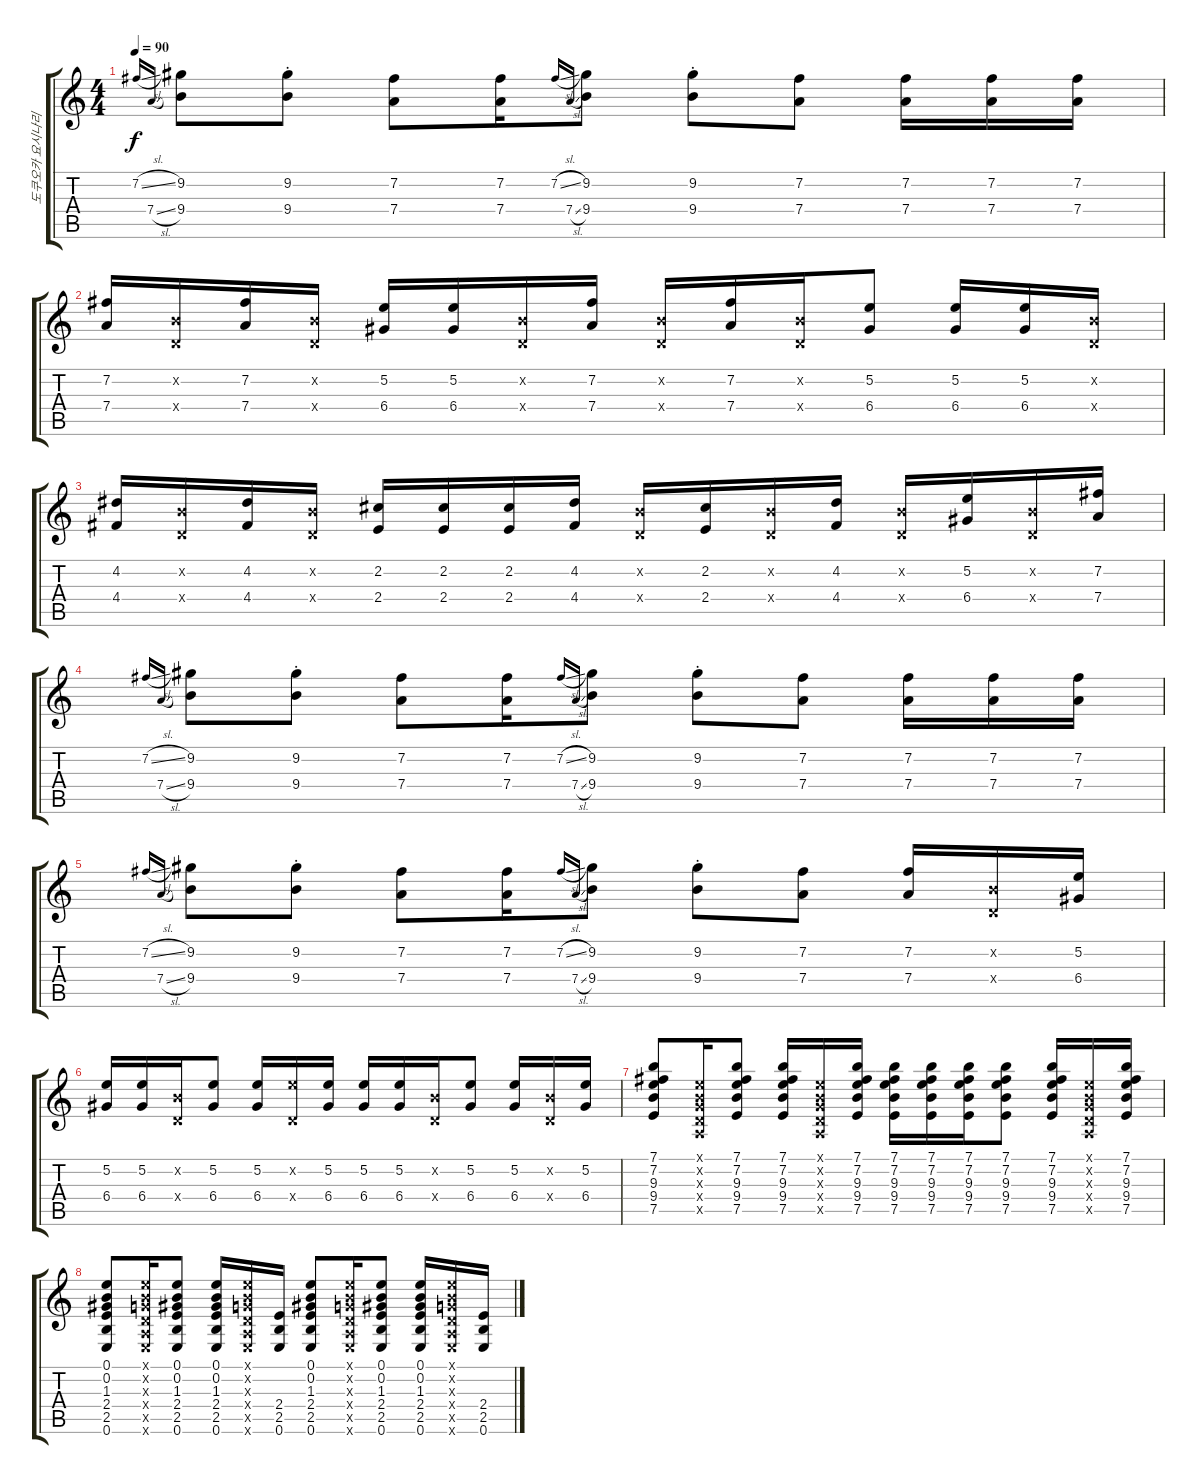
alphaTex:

\track ("도쿠오카 요시나리" "도쿠오카 요시나리") {instrument acousticguitarsteel}
\staff {score tabs}
\tuning (E4 B3 G3 D3 A2 E2) {hide}
\ts (4 4)
\tempo 90
\clef g2
\ks c
7.2{sl}.16{gr onbeat dy f} 7.4{sl}.16{gr onbeat} (9.2 9.4).8 (9.2{st} 9.4{st}).8 (7.2 7.4).8 (7.2 7.4).16 7.2{sl}.16{gr onbeat} 7.4{sl}.16{gr onbeat} (9.2 9.4).8 (9.2{st} 9.4{st}).8 (7.2 7.4).8 (7.2 7.4).16 (7.2 7.4).16 (7.2 7.4).16 |
(7.2 7.4).16 (0.2{x} 0.4{x}).16 (7.2 7.4).16 (0.2{x} 0.4{x}).16 (5.2 6.4).16 (5.2 6.4).16 (0.2{x} 0.4{x}).16 (7.2 7.4).16 (0.2{x} 0.4{x}).16 (7.2 7.4).16 (0.2{x} 0.4{x}).16 (5.2 6.4).8 (5.2 6.4).16 (5.2 6.4).16 (0.2{x} 0.4{x}).16 |
(4.2 4.4).16 (0.2{x} 0.4{x}).16 (4.2 4.4).16 (0.2{x} 0.4{x}).16 (2.2 2.4).16 (2.2 2.4).16 (2.2 2.4).16 (4.2 4.4).16 (0.2{x} 0.4{x}).16 (2.2 2.4).16 (0.2{x} 0.4{x}).16 (4.2 4.4).16 (0.2{x} 0.4{x}).16 (5.2 6.4).16 (0.2{x} 0.4{x}).16 (7.2 7.4).16 |
7.2{sl}.16{gr onbeat} 7.4{sl}.16{gr onbeat} (9.2 9.4).8 (9.2{st} 9.4{st}).8 (7.2 7.4).8 (7.2 7.4).16 7.2{sl}.16{gr onbeat} 7.4{sl}.16{gr onbeat} (9.2 9.4).8 (9.2{st} 9.4{st}).8 (7.2 7.4).8 (7.2 7.4).16 (7.2 7.4).16 (7.2 7.4).16 |
7.2{sl}.16{gr onbeat} 7.4{sl}.16{gr onbeat} (9.2 9.4).8 (9.2{st} 9.4{st}).8 (7.2 7.4).8 (7.2 7.4).16 7.2{sl}.16{gr onbeat} 7.4{sl}.16{gr onbeat} (9.2 9.4).8 (9.2{st} 9.4{st}).8 (7.2 7.4).8 (7.2 7.4).16 (0.2{x} 0.4{x}).16 (5.2 6.4).16 |
(5.2 6.4).16 (5.2 6.4).16 (0.2{x} 0.4{x}).16 (5.2 6.4).8 (5.2 6.4).16 (5.2{x} 0.4{x}).16 (5.2 6.4).16 (5.2 6.4).16 (5.2 6.4).16 (0.2{x} 0.4{x}).16 (5.2 6.4).8 (5.2 6.4).16 (0.2{x} 0.4{x}).16 (5.2 6.4).16 |
(7.1 7.2 9.3 9.4 7.5).8 (0.1{x} 0.2{x} 0.3{x} 0.4{x} 0.5{x}).16 (7.1 7.2 9.3 9.4 7.5).8 (7.1 7.2 9.3 9.4 7.5).16 (0.1{x} 0.2{x} 0.3{x} 0.4{x} 0.5{x}).16 (7.1 7.2 9.3 9.4 7.5).16 (7.1 7.2 9.3 9.4 7.5).16 (7.1 7.2 9.3 9.4 7.5).16 (7.1 7.2 9.3 9.4 7.5).16 (7.1 7.2 9.3 9.4 7.5).8 (7.1 7.2 9.3 9.4 7.5).16 (0.1{x} 0.2{x} 0.3{x} 0.4{x} 0.5{x}).16 (7.1 7.2 9.3 9.4 7.5).16 |
(0.1 0.2 1.3 2.4 2.5 0.6).8 (0.1{x} 0.2{x} 0.3{x} 0.4{x} 0.5{x} 0.6{x}).16 (0.1 0.2 1.3 2.4 2.5 0.6).8 (0.1 0.2 1.3 2.4 2.5 0.6).16 (0.1{x} 0.2{x} 0.3{x} 0.4{x} 0.5{x} 0.6{x}).16 (2.4 2.5 0.6).16 (0.1 0.2 1.3 2.4 2.5 0.6).8 (0.1{x} 0.2{x} 0.3{x} 0.4{x} 0.5{x} 0.6{x}).16 (0.1 0.2 1.3 2.4 2.5 0.6).8 (0.1 0.2 1.3 2.4 2.5 0.6).16 (0.1{x} 0.2{x} 0.3{x} 0.4{x} 0.5{x} 0.6{x}).16 (2.4 2.5 0.6).16
